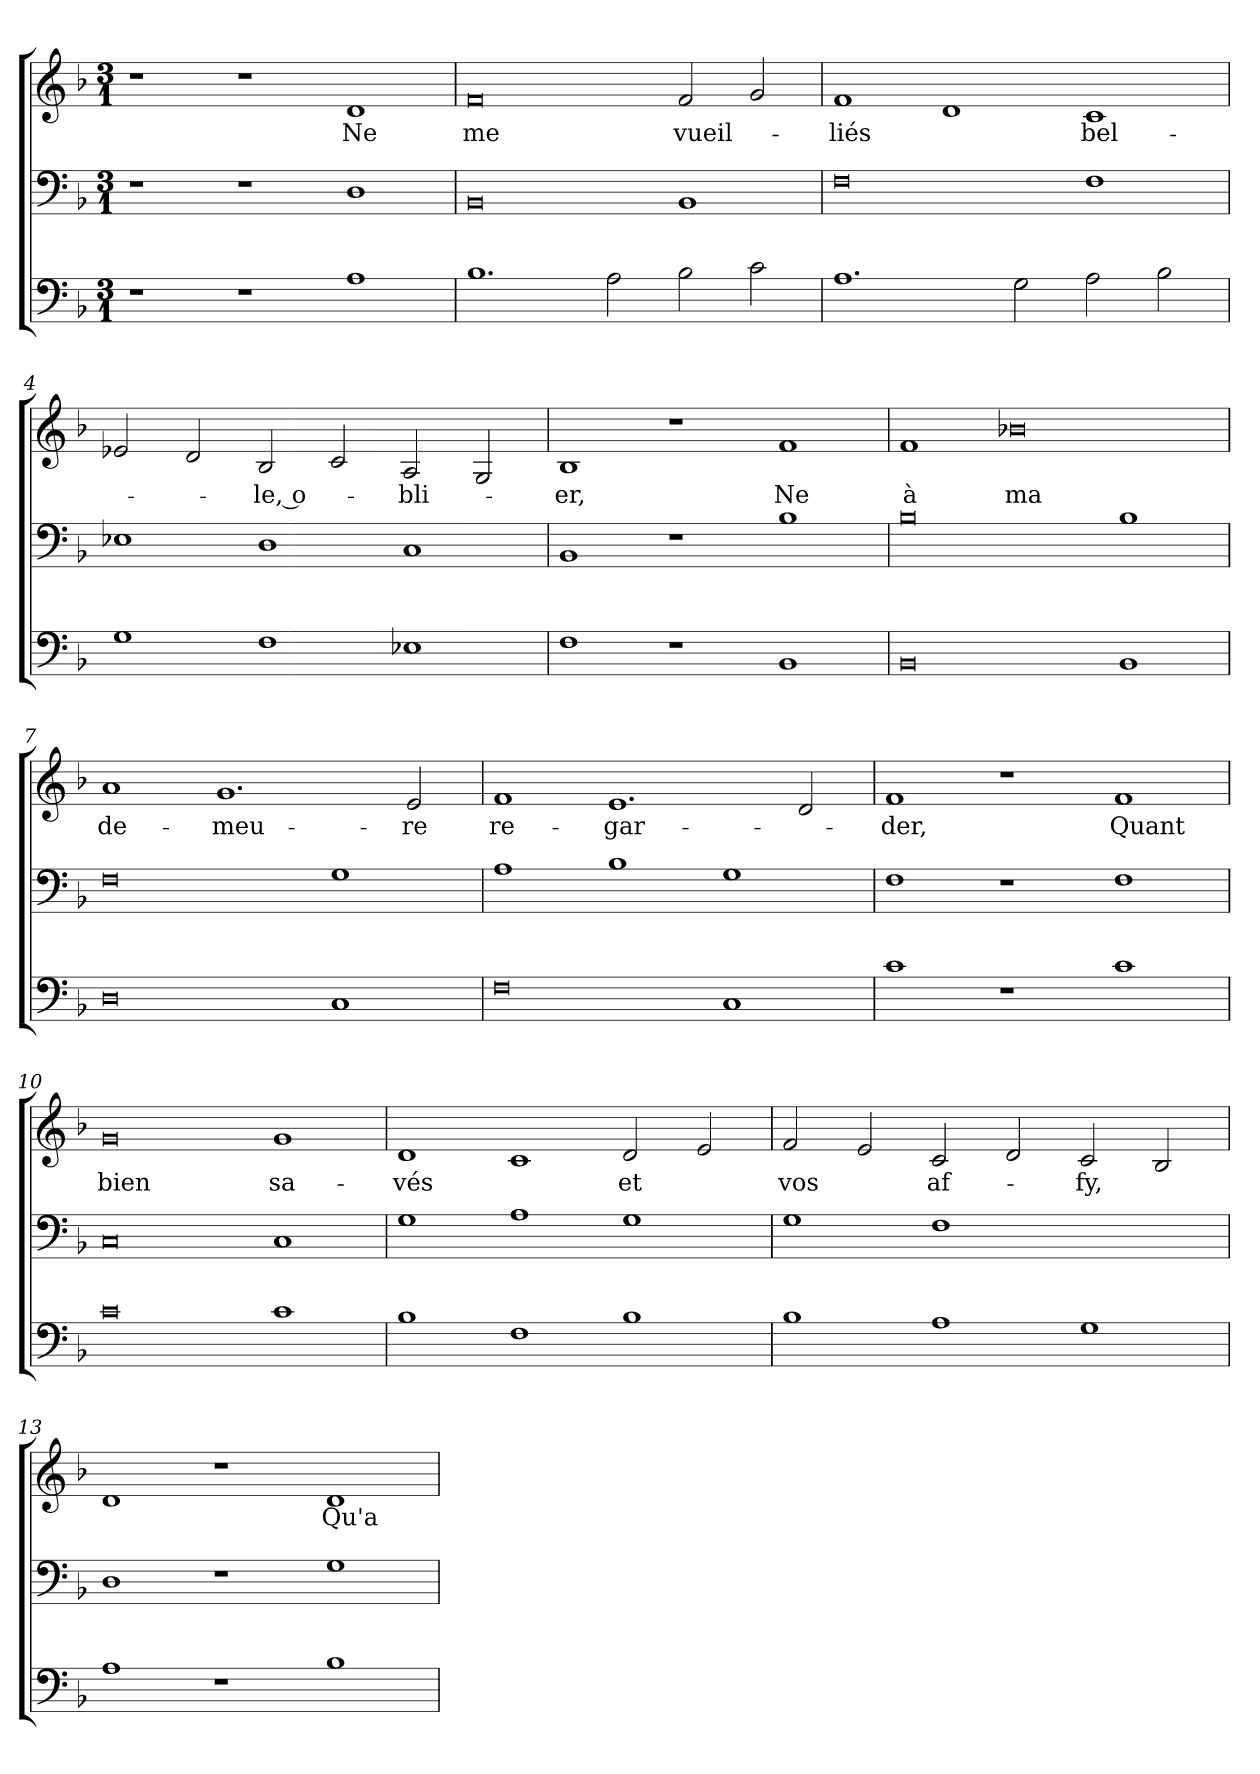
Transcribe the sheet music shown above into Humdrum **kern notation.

**kern	**kern	**kern	**text
*part3	*part2	*part1	*part1
*staff3	*staff2	*staff1	*staff1
*clefF4	*clefF4	*clefG2	*
*k[b-]	*k[b-]	*k[b-]	*
*F:	*F:	*F:	*
*M3/1	*M3/1	*M3/1	*
=1	=1	=1	=1
1r	1r	1r	.
1r	1r	1r	.
!	!	!	!LO:LY:b
1A	1D	1d	Ne
=2	=2	=2	=2
!	!	!	!LO:LY:b
1.B-	0BB-	0f	me
2A\	.	.	.
!	!	!	!LO:LY:b
2B-\	1BB-	2f/	vueil-
2c\	.	2g/	.
=3	=3	=3	=3
!	!	!	!LO:LY:b
1.A	0F	1f	-liés
.	.	1d	.
2G\	.	.	.
!	!	!	!LO:LY:b
2A\	1F	1c	bel-
2B-\	.	.	.
=4	=4	=4	=4
1G	1E-i	2e-X/	.
.	.	2d/	.
!	!	!	!LO:LY:b
1F	1D	2B-/	-le, o-
.	.	2c/	.
!	!	!	!LO:LY:b
1E-i	1C	2A/	-bli-
.	.	2G/	.
=5	=5	=5	=5
!	!	!	!LO:LY:b
1F	1BB-	1B-	-er,
1r	1r	1r	.
!	!	!	!LO:LY:b
1BB-	1B-	1f	Ne
!!LO:LB:g=z
=6	=6	=6	=6
!	!	!	!LO:LY:b
0BB-	0B-	1f	à
!	!	!	!LO:LY:b
.	.	0b-X	ma
1BB-	1B-	.	.
=7	=7	=7	=7
!	!	!	!LO:LY:b
0D	0F	1a	de-
!	!	!	!LO:LY:b
.	.	1.g	-meu-
1C	1G	.	.
!	!	!	!LO:LY:b
.	.	2e/	-re
=8	=8	=8	=8
!	!	!	!LO:LY:b
0F	1A	1f	re-
!	!	!	!LO:LY:b
.	1B-	1.e	-gar-
1C	1G	.	.
.	.	2d/	.
=9	=9	=9	=9
!	!	!	!LO:LY:b
1c	1F	1f	-der,
1r	1r	1r	.
!	!	!	!LO:LY:b
1c	1F	1f	Quant
=10	=10	=10	=10
!	!	!	!LO:LY:b
0c	0C	0g	bien
!	!	!	!LO:LY:b
1c	1C	1g	sa-
=11	=11	=11	=11
!	!	!	!LO:LY:b
1B-	1G	1d	-vés
1F	1A	1c	.
!	!	!	!LO:LY:b
1B-	1G	2d/	et
.	.	2e/	.
=12	=12	=12	=12
!	!	!	!LO:LY:b
1B-	1G	2f/	vos
.	.	2e/	.
!	!	!	!LO:LY:b
1A	1F	2c/	af-
.	.	2d/	.
!	!	!	!LO:LY:b
1G	1E-iyy	2c/	-fy,
.	.	2B-/	.
=13	=13	=13	=13
1A	1D	1d	.
1r	1r	1r	.
!	!	!	!LO:LY:b
1B-	1G	1d	Qu'a-
=	=	=	=
*-	*-	*-	*-
